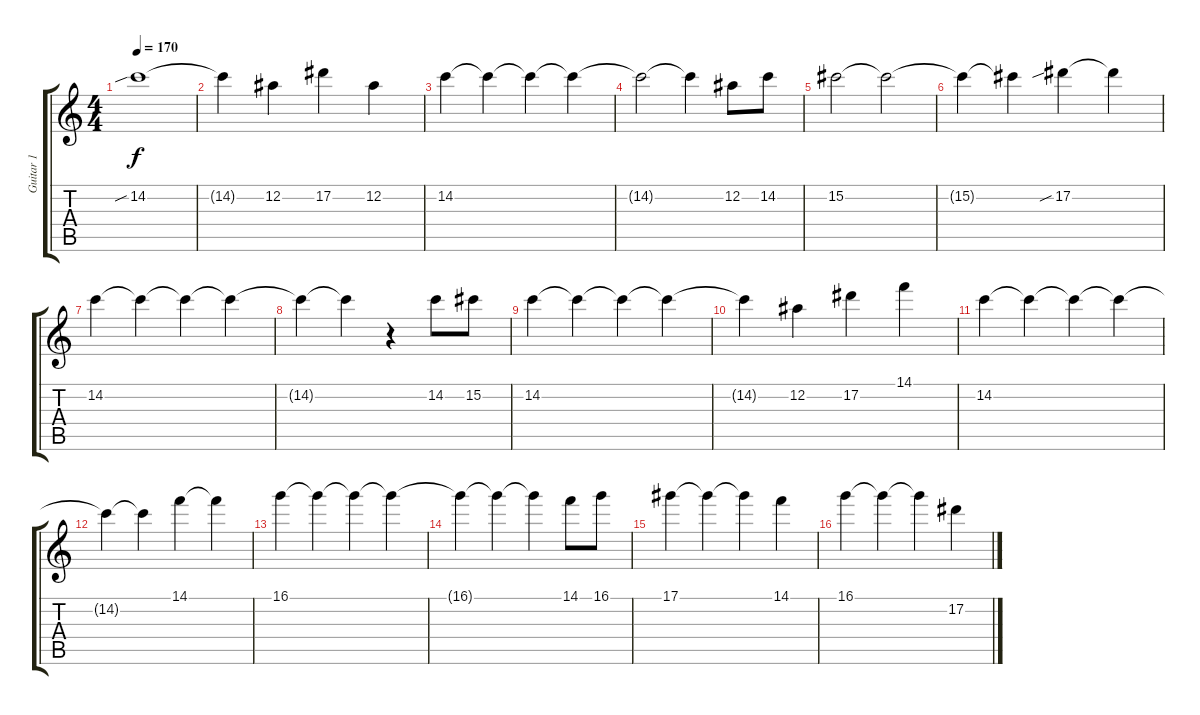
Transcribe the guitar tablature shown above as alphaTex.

\track ("Guitar 1" "Guitar 1") {instrument distortionguitar}
\staff {score tabs}
\tuning (Eb4 Bb3 Gb3 Db3 Ab2 Eb2) {hide}
\ts (4 4)
\tempo 170
\clef g2
\ks c
14.2{sib}.1{dy f} |
14.2{t}.4 12.2.4 17.2.4 12.2.4 |
14.2.4 14.2{t}.4 14.2{t}.4 14.2{t}.4 |
14.2{t}.2 14.2{t}.4 12.2.8 14.2.8 |
15.2.2 15.2{t}.2 |
15.2{t}.4 15.2{t}.4 17.2{sib}.4 17.2{t}.4 |
14.2.4 14.2{t}.4 14.2{t}.4 14.2{t}.4 |
14.2{t}.4 14.2{t}.4 r.4 14.2.8 15.2.8 |
14.2.4 14.2{t}.4 14.2{t}.4 14.2{t}.4 |
14.2{t}.4 12.2.4 17.2.4 14.1.4 |
14.2.4 14.2{t}.4 14.2{t}.4 14.2{t}.4 |
14.2{t}.4 14.2{t}.4 14.1.4 14.1{t}.4 |
16.1.4 16.1{t}.4 16.1{t}.4 16.1{t}.4 |
16.1{t}.4 16.1{t}.4 16.1{t}.4 14.1.8 16.1.8 |
17.1.4 17.1{t}.4 17.1{t}.4 14.1.4 |
16.1.4 16.1{t}.4 16.1{t}.4 17.2.4
